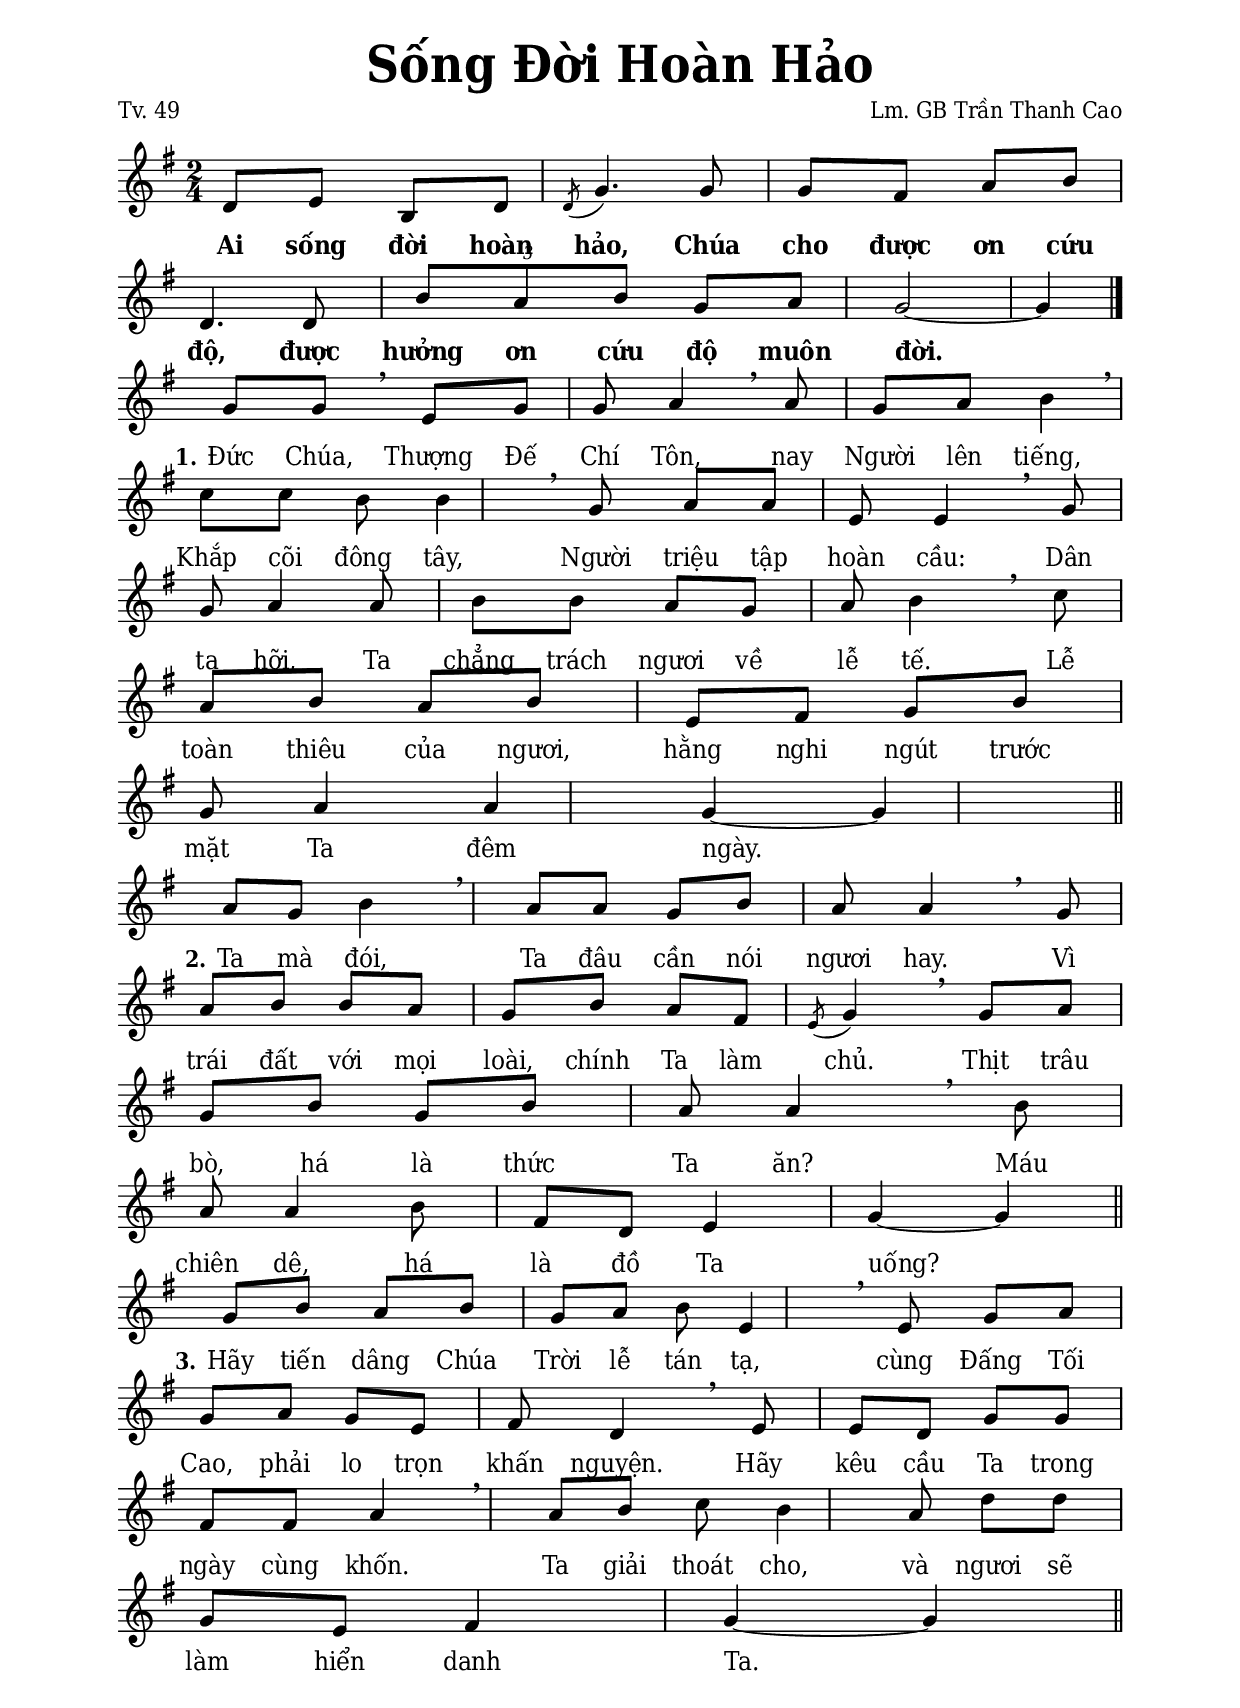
% Cài đặt chung
\version "2.22.1"
\include "english.ly"

\header {
  title = \markup { \fontsize #3 "Sống Đời Hoàn Hảo" }
  poet = "Tv. 49"
  composer = "Lm. GB Trần Thanh Cao"
  arranger = " "
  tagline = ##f
}

% Nhạc điệp khúc
nhacDiepKhuc= \relative c' {
  d8 e b d |
  \acciaccatura d8 g4. g8 |
  g fs a b |
  d,4. d8 |
  \tuplet 3/2 { b'8 a
  \once \override NoteColumn.X-offset = 5 b } g a |
  g2 ~ |
  g4 \bar "|."
}

% Nhạc phiên khúc
nhacPhienKhucMot = \relative c'' {
  g8 g \breathe
  e g g a4 \breathe
  a8 g a b4 \breathe
  c8 c b b4 \breathe
  g8 a a e e4 \breathe
  g8 g a4 a8 b b a g a b4 \breathe
  c8 a b a b e, fs g b g a4 a g ~ g \bar "||"
}

nhacPhienKhucHai = \relative c'' {
  a8 g b4 \breathe
  a8 a g b a a4 \breathe
  g8 a b b a g b a fs \acciaccatura e8 g4 \breathe
  g8 a g b g b a a4 \breathe
  b8 a a4 b8 fs d e4 g ~ g \bar "||"
}

nhacPhienKhucBa = \relative c'' {
  g8 b a b g a b e,4 \breathe
  e8 g a g a g e fs d4 \breathe
  e8 e d g g fs fs a4 \breathe
  a8 b c b4 a8 d d g, e fs4 g ~ g \bar "||"
}

% Lời điệp khúc
loiDiepKhuc = \lyricmode {
  Ai sống đời hoàn hảo,
  Chúa cho được ơn cứu độ,
  được hưởng ơn cứu độ muôn đời.
}

% Lời phiên khúc
loiPhienKhucMot = \lyricmode {
  \set stanza = #"1."
  Đức Chúa, Thượng Đế Chí Tôn,
  nay Người lên tiếng,
  Khắp cõi đông tây,
  Người triệu tập hoàn cầu:
  Dân ta hỡi, Ta chẳng trách ngươi về lễ tế.
  Lễ toàn thiêu của ngươi,
  hằng nghi ngút trước mặt Ta đêm ngày.
}

loiPhienKhucHai = \lyricmode {
  \set stanza = #"2."
  Ta mà đói, Ta đâu cần nói ngươi hay.
  Vì trái đất với mọi loài,
  chính Ta làm chủ.
  Thịt trâu bò, há là thức Ta ăn?
  Máu chiên dê, há là đồ Ta uống?
}

loiPhienKhucBa = \lyricmode {
  \set stanza = #"3."
  Hãy tiến dâng Chúa Trời lễ tán tạ,
  cùng Đấng Tối Cao, phải lo trọn khấn nguyện.
  Hãy kêu cầu Ta trong ngày cùng khốn.
  Ta giải thoát cho, và ngươi sẽ làm hiển danh Ta.
}


% Dàn trang
\paper {
  #(set-paper-size "a4")
  top-margin = 10\mm
  bottom-margin = 10\mm
  left-margin = 20\mm
  right-margin = 20\mm
  indent = #0
  #(define fonts
    (make-pango-font-tree
      "Deja Vu Serif Condensed"
      "Deja Vu Serif Condensed"
      "Deja Vu Serif Condensed"
      (/ 20 20)))
  page-count = #1
  system-system-spacing = #'((basic-distance . 11.5)
                             (minimum-distance . 11.5)
                             (padding . 1))
  score-system-spacing = #'((basic-distance . 11.5)
                             (minimum-distance . 11.5)
                             (padding . 1))
}

% Thiết lập tông và nhịp
TongNhip = { \key g \major \time 2/4 }

\score {
  \new ChoirStaff <<
    \new Staff = diepKhuc \with {
        \consists "Merge_rests_engraver"
        %\magnifyStaff #(magstep +1)
      }
      <<
      \new Voice = beSop {
        \TongNhip \nhacDiepKhuc
      }
    >>
    \new Lyrics \with {
          \override VerticalAxisGroup.
            nonstaff-relatedstaff-spacing.padding = #1
          \override VerticalAxisGroup.
            nonstaff-unrelatedstaff-spacing.padding = #1
        }
        \lyricsto beSop \loiDiepKhuc
  >>
  \layout {
    \override Lyrics.LyricText.font-series = #'bold
    %\override Lyrics.LyricText.font-size = #+2
    \override Lyrics.LyricSpace.minimum-distance = #4
    \override Score.BarNumber.break-visibility = ##(#f #f #f)
    \override Score.SpacingSpanner.uniform-stretching = ##t
  }
}

\score {
  \new ChoirStaff <<
    \new Staff = phienKhuc \with {
        %\magnifyStaff #(magstep +1)
      }
      <<
      \new Voice = beSop {
        \TongNhip \nhacPhienKhucMot
      }
    >>
    \new Lyrics \with {
          \override VerticalAxisGroup.
            nonstaff-relatedstaff-spacing.padding = #1
          \override VerticalAxisGroup.
            nonstaff-unrelatedstaff-spacing.padding = #1
        }
        \lyricsto beSop \loiPhienKhucMot
  >>
  \layout {
    \override Staff.TimeSignature.transparent = ##t
    %\override Lyrics.LyricText.font-size = #+2
    \override Lyrics.LyricSpace.minimum-distance = #3
    \override Score.BarNumber.break-visibility = ##(#f #f #f)
    \override Score.SpacingSpanner.uniform-stretching = ##t
    \set Score.barAlways = ##t
    \set Score.defaultBarType = ""
  }
}

\score {
  \new ChoirStaff <<
    \new Staff = phienKhuc \with {
        %\magnifyStaff #(magstep +1)
      }
      <<
      \new Voice = beSop {
        \key g \major \time 2/4 \nhacPhienKhucHai
      }
    >>
    \new Lyrics \with {
          \override VerticalAxisGroup.
            nonstaff-relatedstaff-spacing.padding = #1.2
          \override VerticalAxisGroup.
            nonstaff-unrelatedstaff-spacing.padding = #1
        }
        \lyricsto beSop \loiPhienKhucHai
  >>
  \layout {
    \override Staff.TimeSignature.transparent = ##t
    %\override Lyrics.LyricText.font-size = #+2
    \override Lyrics.LyricSpace.minimum-distance = #3
    \override Score.BarNumber.break-visibility = ##(#f #f #f)
    \override Score.SpacingSpanner.uniform-stretching = ##t
    \set Score.barAlways = ##t
    \set Score.defaultBarType = ""
  }
}

\score {
  \new ChoirStaff <<
    \new Staff = phienKhuc \with {
        %\magnifyStaff #(magstep +1)
      }
      <<
      \new Voice = beSop {
        \key g \major \time 2/4 \nhacPhienKhucBa
      }
    >>
    \new Lyrics \with {
          \override VerticalAxisGroup.
            nonstaff-relatedstaff-spacing.padding = #1
          \override VerticalAxisGroup.
            nonstaff-unrelatedstaff-spacing.padding = #1
        }
        \lyricsto beSop \loiPhienKhucBa
  >>
  \layout {
    \override Staff.TimeSignature.transparent = ##t
    %\override Lyrics.LyricText.font-size = #+2
    \override Lyrics.LyricSpace.minimum-distance = #2.5
    \override Score.BarNumber.break-visibility = ##(#f #f #f)
    \override Score.SpacingSpanner.uniform-stretching = ##t
    \set Score.barAlways = ##t
    \set Score.defaultBarType = ""
  }
}
